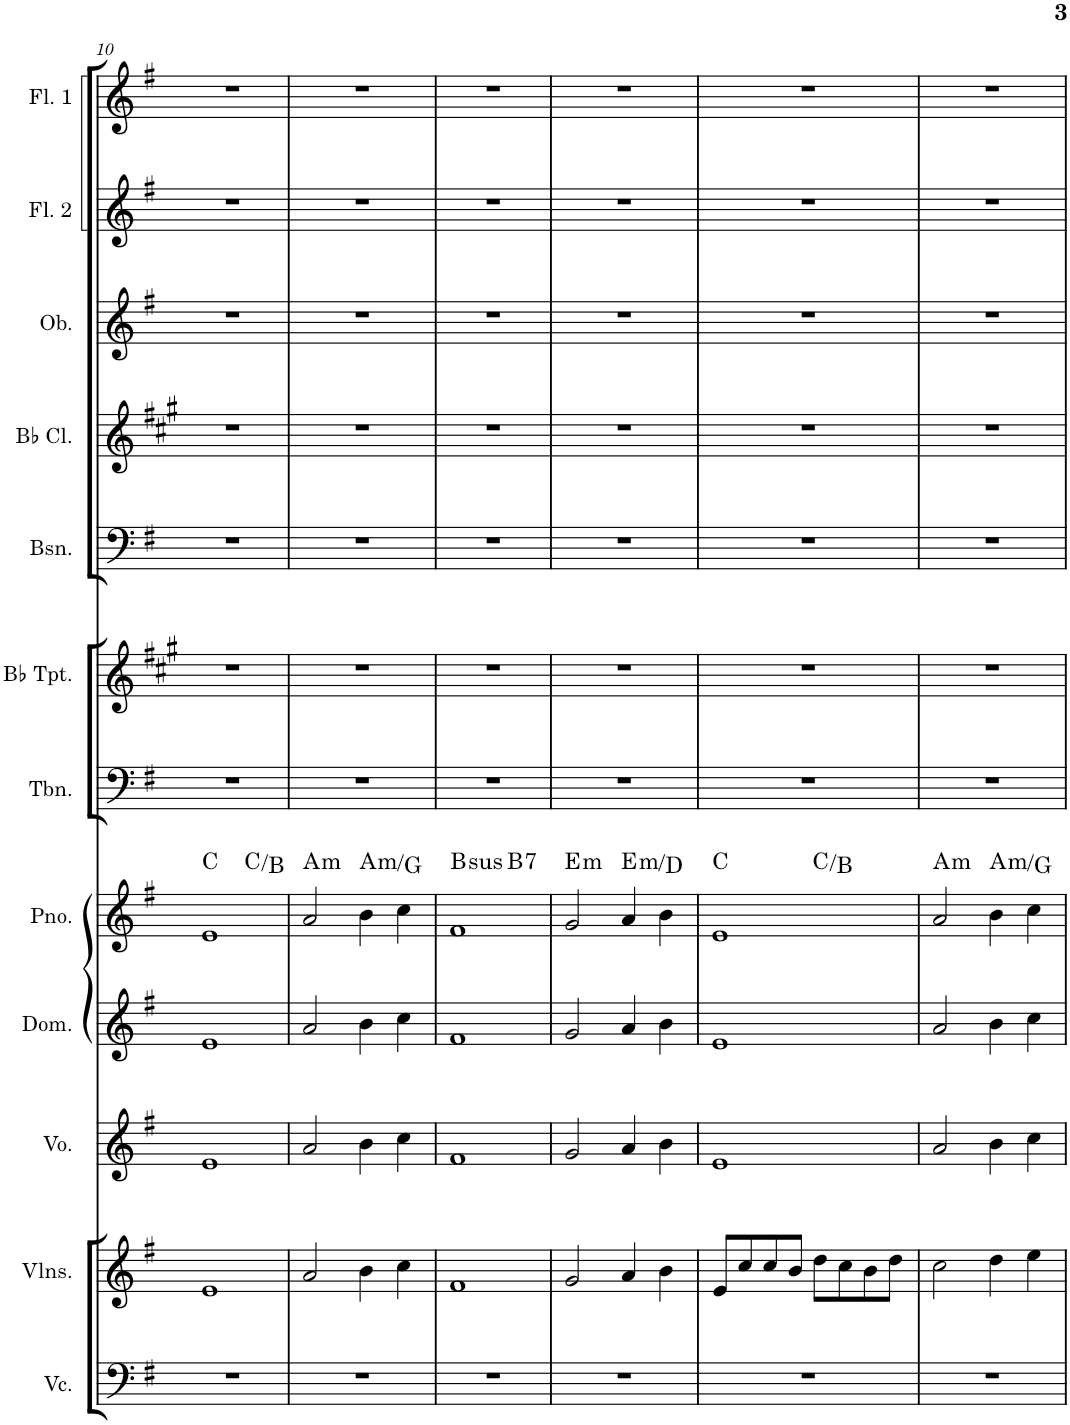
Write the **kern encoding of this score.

**kern	**kern	**kern	**kern	**kern	**harte	**kern	**kern	**kern	**kern	**kern	**kern	**kern
*part12	*part11	*part10	*part9	*part8	*part8	*part7	*part6	*part5	*part4	*part3	*part2	*part1
*staff12	*staff11	*staff10	*staff9	*staff8	*	*staff7	*staff6	*staff5	*staff4	*staff3	*staff2	*staff1
*I"Violoncello	*I"Violins	*I"Voice	*I"Domra	*I"Piano	*	*I"Trombone	*I"Bb Trumpet	*I"Bassoon	*I"Bb Clarinet	*I"Oboe	*I"Flute 2	*I"Flute 1
*I'Vc.	*I'Vlns.	*I'Vo.	*I'Dom.	*I'Pno.	*	*I'Tbn.	*I'Bb Tpt.	*I'Bsn.	*I'Bb Cl.	*I'Ob.	*I'Fl. 2	*I'Fl. 1
!!LO:PB:g=z
*clefF4	*clefG2	*clefG2	*clefG2	*clefG2	*	*clefF4	*clefG2	*clefF4	*clefG2	*clefG2	*clefG2	*clefG2
*	*	*	*	*	*	*	*Trd1c2	*	*Trd1c2	*	*	*
*k[f#]	*k[f#]	*k[f#]	*k[f#]	*k[f#]	*	*k[f#]	*k[f#c#g#]	*k[f#]	*k[f#c#g#]	*k[f#]	*k[f#]	*k[f#]
*M4/4	*M4/4	*M4/4	*M4/4	*M4/4	*	*M4/4	*M4/4	*M4/4	*M4/4	*M4/4	*M4/4	*M4/4
=10	=10	=10	=10	=10	=10	=10	=10	=10	=10	=10	=10	=10
*	*	*	*	*^	*	*	*	*	*	*	*	*
1r	1e	1e	1e	1e	2ryy	C:maj	1r	1r	1r	1r	1r	1r	1r
.	.	.	.	.	2ryy	C:maj/7	.	.	.	.	.	.	.
=11	=11	=11	=11	=11	=11	=11	=11	=11	=11	=11	=11	=11	=11
!	!	!	!	!	!	!LO:H:kt=m	!	!	!	!	!	!	!
*	*	*	*	*v	*v	*	*	*	*	*	*	*	*
1r	2a/	2a/	2a/	2a/	A:min	1r	1r	1r	1r	1r	1r	1r
!	!	!	!	!	!LO:H:kt=m	!	!	!	!	!	!	!
.	4b\	4b\	4b\	4b\	A:min/b7	.	.	.	.	.	.	.
.	4cc\	4cc\	4cc\	4cc\	.	.	.	.	.	.	.	.
=12	=12	=12	=12	=12	=12	=12	=12	=12	=12	=12	=12	=12
!	!	!	!	!	!LO:H:kt=sus	!	!	!	!	!	!	!
*	*	*	*	*^	*	*	*	*	*	*	*	*
1r	1f#	1f#	1f#	1f#	2ryy	B:sus4	1r	1r	1r	1r	1r	1r	1r
!	!	!	!	!	!	!LO:H:kt=7	!	!	!	!	!	!	!
.	.	.	.	.	2ryy	B:7	.	.	.	.	.	.	.
=13	=13	=13	=13	=13	=13	=13	=13	=13	=13	=13	=13	=13	=13
!	!	!	!	!	!	!LO:H:kt=m	!	!	!	!	!	!	!
*	*	*	*	*v	*v	*	*	*	*	*	*	*	*
1r	2g/	2g/	2g/	2g/	E:min	1r	1r	1r	1r	1r	1r	1r
!	!	!	!	!	!LO:H:kt=m	!	!	!	!	!	!	!
.	4a/	4a/	4a/	4a/	E:min/b7	.	.	.	.	.	.	.
.	4b\	4b\	4b\	4b\	.	.	.	.	.	.	.	.
=14	=14	=14	=14	=14	=14	=14	=14	=14	=14	=14	=14	=14
*	*	*	*	*^	*	*	*	*	*	*	*	*
1r	8e/L	1e	1e	1e	2ryy	C:maj	1r	1r	1r	1r	1r	1r	1r
.	8cc/	.	.	.	.	.	.	.	.	.	.	.	.
.	8cc/	.	.	.	.	.	.	.	.	.	.	.	.
.	8b/J	.	.	.	.	.	.	.	.	.	.	.	.
.	8dd\L	.	.	.	2ryy	C:maj/7	.	.	.	.	.	.	.
.	8cc\	.	.	.	.	.	.	.	.	.	.	.	.
.	8b\	.	.	.	.	.	.	.	.	.	.	.	.
.	8dd\J	.	.	.	.	.	.	.	.	.	.	.	.
=15	=15	=15	=15	=15	=15	=15	=15	=15	=15	=15	=15	=15	=15
!	!	!	!	!	!	!LO:H:kt=m	!	!	!	!	!	!	!
*	*	*	*	*v	*v	*	*	*	*	*	*	*	*
1r	2cc\	2a/	2a/	2a/	A:min	1r	1r	1r	1r	1r	1r	1r
!	!	!	!	!	!LO:H:kt=m	!	!	!	!	!	!	!
.	4dd\	4b\	4b\	4b\	A:min/b7	.	.	.	.	.	.	.
.	4ee\	4cc\	4cc\	4cc\	.	.	.	.	.	.	.	.
=	=	=	=	=	=	=	=	=	=	=	=	=
*-	*-	*-	*-	*-	*-	*-	*-	*-	*-	*-	*-	*-
